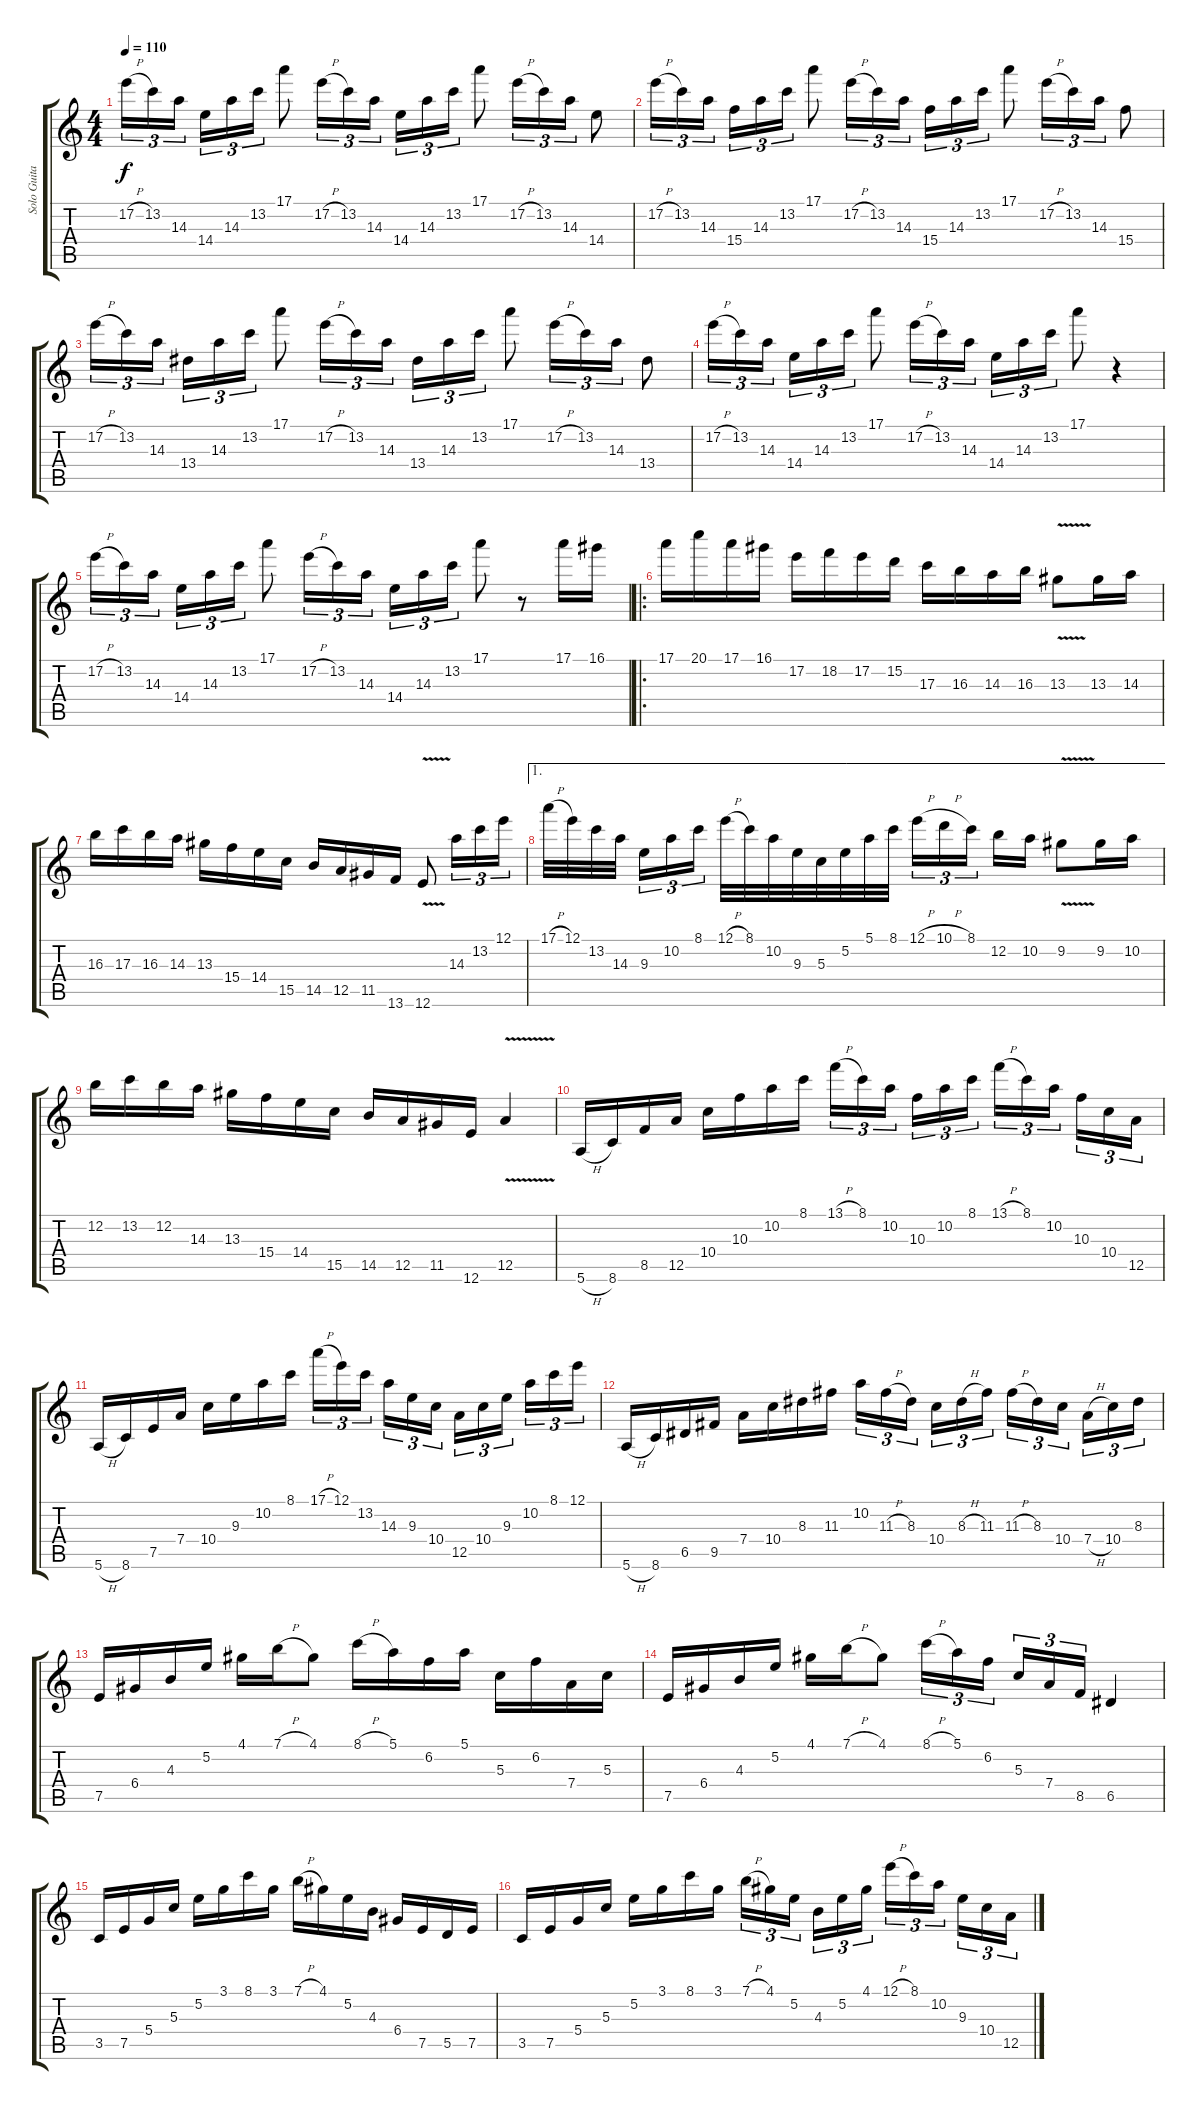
\track ("Solo Guitar" "Solo Guita") {instrument distortionguitar}
\staff {score tabs}
\tuning (E4 B3 G3 D3 A2 E2) {hide}
\ts (4 4)
\tempo 110
\clef g2
\ks c
17.2{h}.16{tu (3 2) dy f instrument distortionguitar} 13.2.16{tu (3 2)} 14.3.16{tu (3 2)} 14.4.16{tu (3 2)} 14.3.16{tu (3 2)} 13.2.16{tu (3 2)} 17.1.8 17.2{h}.16{tu (3 2)} 13.2.16{tu (3 2)} 14.3.16{tu (3 2)} 14.4.16{tu (3 2)} 14.3.16{tu (3 2)} 13.2.16{tu (3 2)} 17.1.8 17.2{h}.16{tu (3 2)} 13.2.16{tu (3 2)} 14.3.16{tu (3 2)} 14.4.8 |
17.2{h}.16{tu (3 2)} 13.2.16{tu (3 2)} 14.3.16{tu (3 2)} 15.4.16{tu (3 2)} 14.3.16{tu (3 2)} 13.2.16{tu (3 2)} 17.1.8 17.2{h}.16{tu (3 2)} 13.2.16{tu (3 2)} 14.3.16{tu (3 2)} 15.4.16{tu (3 2)} 14.3.16{tu (3 2)} 13.2.16{tu (3 2)} 17.1.8 17.2{h}.16{tu (3 2)} 13.2.16{tu (3 2)} 14.3.16{tu (3 2)} 15.4.8 |
17.2{h}.16{tu (3 2)} 13.2.16{tu (3 2)} 14.3.16{tu (3 2)} 13.4.16{tu (3 2)} 14.3.16{tu (3 2)} 13.2.16{tu (3 2)} 17.1.8 17.2{h}.16{tu (3 2)} 13.2.16{tu (3 2)} 14.3.16{tu (3 2)} 13.4.16{tu (3 2)} 14.3.16{tu (3 2)} 13.2.16{tu (3 2)} 17.1.8 17.2{h}.16{tu (3 2)} 13.2.16{tu (3 2)} 14.3.16{tu (3 2)} 13.4.8 |
17.2{h}.16{tu (3 2)} 13.2.16{tu (3 2)} 14.3.16{tu (3 2)} 14.4.16{tu (3 2)} 14.3.16{tu (3 2)} 13.2.16{tu (3 2)} 17.1.8 17.2{h}.16{tu (3 2)} 13.2.16{tu (3 2)} 14.3.16{tu (3 2)} 14.4.16{tu (3 2)} 14.3.16{tu (3 2)} 13.2.16{tu (3 2)} 17.1.8 r.4 |
17.2{h}.16{tu (3 2)} 13.2.16{tu (3 2)} 14.3.16{tu (3 2)} 14.4.16{tu (3 2)} 14.3.16{tu (3 2)} 13.2.16{tu (3 2)} 17.1.8 17.2{h}.16{tu (3 2)} 13.2.16{tu (3 2)} 14.3.16{tu (3 2)} 14.4.16{tu (3 2)} 14.3.16{tu (3 2)} 13.2.16{tu (3 2)} 17.1.8 r.8 17.1.16 16.1.16 |
\ro
17.1.16 20.1.16 17.1.16 16.1.16 17.2.16 18.2.16 17.2.16 15.2.16 17.3.16 16.3.16 14.3.16 16.3.16 13.3{v}.8 13.3.16 14.3.16 |
16.3.16 17.3.16 16.3.16 14.3.16 13.3.16 15.4.16 14.4.16 15.5.16 14.5.16 12.5.16 11.5.16 13.6.16 12.6{v}.8 14.3.16{tu (3 2)} 13.2.16{tu (3 2)} 12.1.16{tu (3 2)} |
\ae 1
17.1{h}.32 12.1.32 13.2.32 14.3.32 9.3.16{tu (3 2)} 10.2.16{tu (3 2)} 8.1.16{tu (3 2)} 12.1{h}.32 8.1.32 10.2.32 9.3.32 5.3.32 5.2.32 5.1.32 8.1.32 12.1{h}.16{tu (3 2)} 10.1{h}.16{tu (3 2)} 8.1.16{tu (3 2)} 12.2.16 10.2.16 9.2{v}.8 9.2.16 10.2.16 |
12.2.16 13.2.16 12.2.16 14.3.16 13.3.16 15.4.16 14.4.16 15.5.16 14.5.16 12.5.16 11.5.16 12.6.16 12.5{v}.4 |
5.6{h}.16 8.6.16 8.5.16 12.5.16 10.4.16 10.3.16 10.2.16 8.1.16 13.1{h}.16{tu (3 2)} 8.1.16{tu (3 2)} 10.2.16{tu (3 2)} 10.3.16{tu (3 2)} 10.2.16{tu (3 2)} 8.1.16{tu (3 2)} 13.1{h}.16{tu (3 2)} 8.1.16{tu (3 2)} 10.2.16{tu (3 2)} 10.3.16{tu (3 2)} 10.4.16{tu (3 2)} 12.5.16{tu (3 2)} |
5.6{h}.16 8.6.16 7.5.16 7.4.16 10.4.16 9.3.16 10.2.16 8.1.16 17.1{h}.16{tu (3 2)} 12.1.16{tu (3 2)} 13.2.16{tu (3 2)} 14.3.16{tu (3 2)} 9.3.16{tu (3 2)} 10.4.16{tu (3 2)} 12.5.16{tu (3 2)} 10.4.16{tu (3 2)} 9.3.16{tu (3 2)} 10.2.16{tu (3 2)} 8.1.16{tu (3 2)} 12.1.16{tu (3 2)} |
5.6{h}.16 8.6.16 6.5.16 9.5.16 7.4.16 10.4.16 8.3.16 11.3.16 10.2.16{tu (3 2)} 11.3{h}.16{tu (3 2)} 8.3.16{tu (3 2)} 10.4.16{tu (3 2)} 8.3{h}.16{tu (3 2)} 11.3.16{tu (3 2)} 11.3{h}.16{tu (3 2)} 8.3.16{tu (3 2)} 10.4.16{tu (3 2)} 7.4{h}.16{tu (3 2)} 10.4.16{tu (3 2)} 8.3.16{tu (3 2)} |
7.5.16 6.4.16 4.3.16 5.2.16 4.1.16 7.1{h}.16 4.1.8 8.1{h}.16 5.1.16 6.2.16 5.1.16 5.3.16 6.2.16 7.4.16 5.3.16 |
7.5.16 6.4.16 4.3.16 5.2.16 4.1.16 7.1{h}.16 4.1.8 8.1{h}.16{tu (3 2)} 5.1.16{tu (3 2)} 6.2.16{tu (3 2)} 5.3.16{tu (3 2)} 7.4.16{tu (3 2)} 8.5.16{tu (3 2)} 6.5.4 |
3.5.16 7.5.16 5.4.16 5.3.16 5.2.16 3.1.16 8.1.16 3.1.16 7.1{h}.16 4.1.16 5.2.16 4.3.16 6.4.16 7.5.16 5.5.16 7.5.16 |
3.5.16 7.5.16 5.4.16 5.3.16 5.2.16 3.1.16 8.1.16 3.1.16 7.1{h}.16{tu (3 2)} 4.1.16{tu (3 2)} 5.2.16{tu (3 2)} 4.3.16{tu (3 2)} 5.2.16{tu (3 2)} 4.1.16{tu (3 2)} 12.1{h}.16{tu (3 2)} 8.1.16{tu (3 2)} 10.2.16{tu (3 2)} 9.3.16{tu (3 2)} 10.4.16{tu (3 2)} 12.5.16{tu (3 2)}
